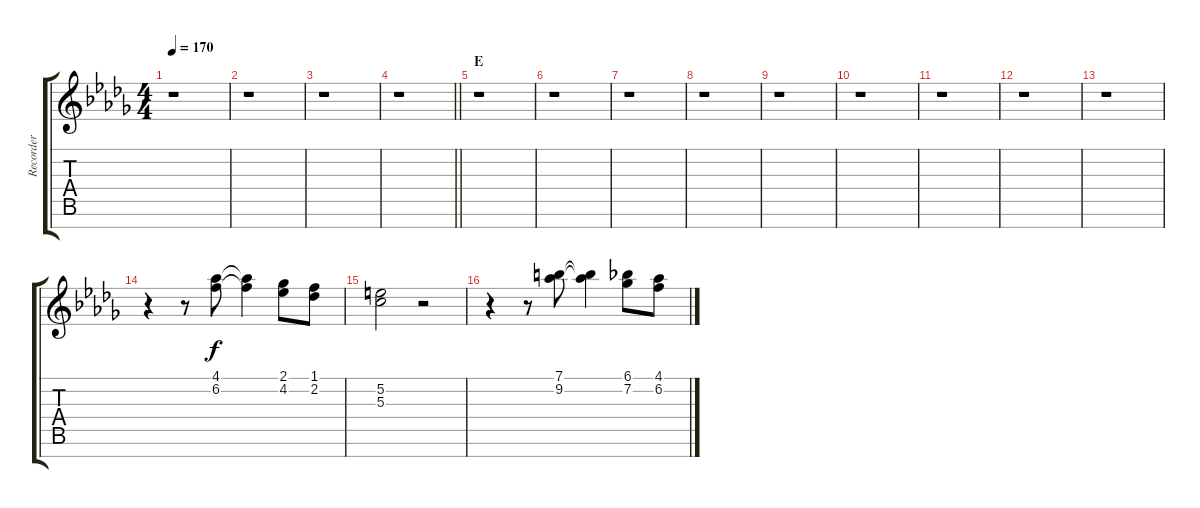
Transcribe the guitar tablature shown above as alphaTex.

\track ("Recorder" "Recorder") {instrument recorder}
\staff {score tabs}
\tuning (E5 B4 G4 D4 A3 E3 B2) {hide}
\ts (4 4)
\tempo 170
\clef g2
\ks db
r.1{dy f} |
r.1 |
r.1 |
\barLineRight lightlight
r.1 |
\section ("" "E")
r.1 |
r.1 |
r.1 |
r.1 |
r.1 |
r.1 |
r.1 |
r.1 |
r.1 |
r.4 r.8 (4.1 6.2).8 (4.1{t} 6.2{t}).4 (2.1 4.2).8 (1.1 2.2).8 |
(5.2 5.3).2 r.2 |
r.4 r.8 (7.1 9.2).8 (7.1{t} 9.2{t}).4 (6.1 7.2).8 (4.1 6.2).8
